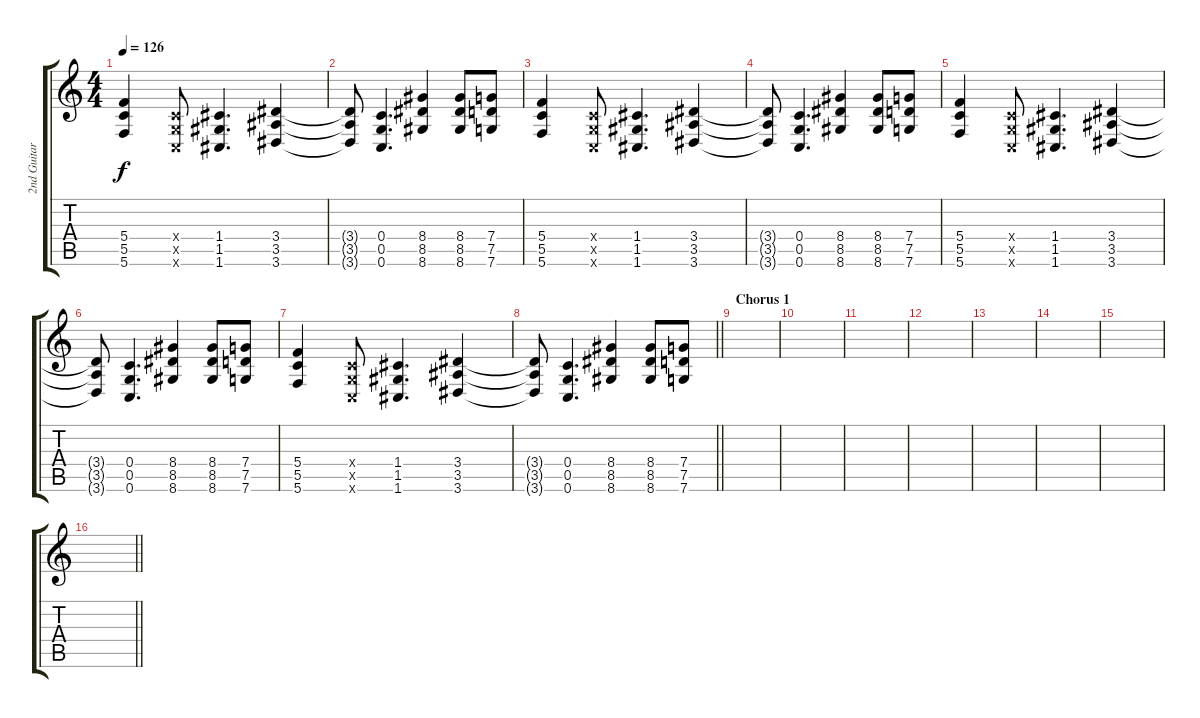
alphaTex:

\track ("2nd Guitar double" "2nd Guitar") {instrument electricguitarclean}
\staff {score tabs}
\tuning (D4 A3 F3 C3 G2 C2) {hide}
\ts (4 4)
\tempo 126
\clef g2
\ks c
(5.4 5.5 5.6).4{dy f} (0.4{x} 0.5{x} 0.6{x}).8 (1.4 1.5 1.6).4{d} (3.4 3.5 3.6).4 |
(3.4{t} 3.5{t} 3.6{t}).8 (0.4 0.5 0.6).4{d} (8.4 8.5 8.6).4 (8.4 8.5 8.6).8 (7.4 7.5 7.6).8 |
(5.4 5.5 5.6).4 (0.4{x} 0.5{x} 0.6{x}).8 (1.4 1.5 1.6).4{d} (3.4 3.5 3.6).4 |
(3.4{t} 3.5{t} 3.6{t}).8 (0.4 0.5 0.6).4{d} (8.4 8.5 8.6).4 (8.4 8.5 8.6).8 (7.4 7.5 7.6).8 |
(5.4 5.5 5.6).4 (0.4{x} 0.5{x} 0.6{x}).8 (1.4 1.5 1.6).4{d} (3.4 3.5 3.6).4 |
(3.4{t} 3.5{t} 3.6{t}).8 (0.4 0.5 0.6).4{d} (8.4 8.5 8.6).4 (8.4 8.5 8.6).8 (7.4 7.5 7.6).8 |
(5.4 5.5 5.6).4 (0.4{x} 0.5{x} 0.6{x}).8 (1.4 1.5 1.6).4{d} (3.4 3.5 3.6).4 |
\barLineRight lightlight
(3.4{t} 3.5{t} 3.6{t}).8 (0.4 0.5 0.6).4{d} (8.4 8.5 8.6).4 (8.4 8.5 8.6).8 (7.4 7.5 7.6).8 |
\section ("" "Chorus 1")
|
|
|
|
|
|
|
\barLineRight lightlight
